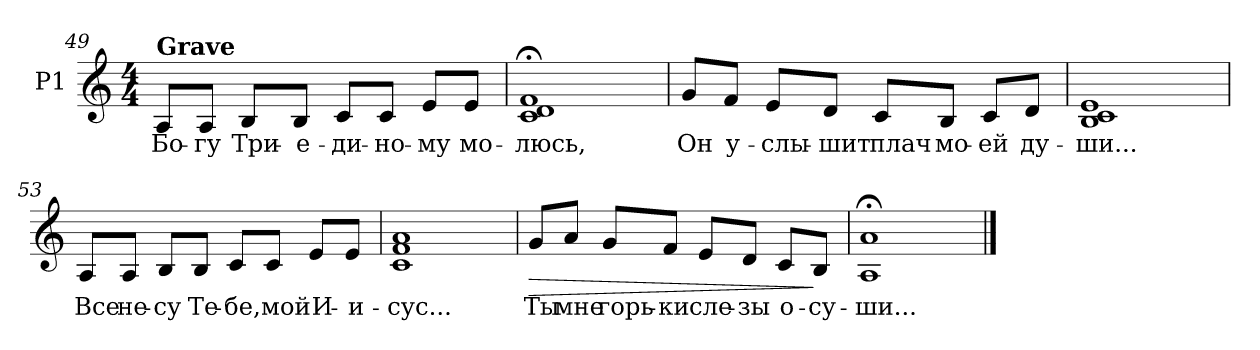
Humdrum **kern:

**kern	**text	**dynam
*part1	*part1	*part1
*staff1	*staff1	*staff1
*I"P1	*	*
*clefG2	*	*
*k[]	*	*
*a:	*	*
*M4/4	*	*
*MM50	*	*
=49	=49	=49
!LO:TX:a:B:t=Grave	!	!
!	!LO:LY:b:color=#000000	!
8Ai/L	Бо-	.
!	!LO:LY:b:color=#000000	!
8Ai/J	-гу	.
!	!LO:LY:b:color=#000000	!
8Bi/L	Три-	.
!	!LO:LY:b:color=#000000	!
8Bi/J	-е-	.
!	!LO:LY:b:color=#000000	!
8ci/L	-ди-	.
!	!LO:LY:b:color=#000000	!
8ci/J	-но-	.
!	!LO:LY:b:color=#000000	!
8ei/L	-му	.
!	!LO:LY:b:color=#000000	!
8ei/J	мо-	.
=50	=50	=50
!	!LO:LY:b:color=#000000	!
1ci; 1di; 1fi;	-люсь,	.
=51	=51	=51
!	!LO:LY:b:color=#000000	!
8gi/L	Он	.
!	!LO:LY:b:color=#000000	!
8fi/J	у-	.
!	!LO:LY:b:color=#000000	!
8ei/L	-слы-	.
!	!LO:LY:b:color=#000000	!
8di/J	-шит	.
!	!LO:LY:b:color=#000000	!
8ci/L	плач	.
!	!LO:LY:b:color=#000000	!
8Bi/J	мо-	.
!	!LO:LY:b:color=#000000	!
8ci/L	-ей	.
!	!LO:LY:b:color=#000000	!
8di/J	ду-	.
=52	=52	=52
!	!LO:LY:b:color=#000000	!
1Bi 1ci 1ei	-ши...	.
!!LO:LB:g=z
=53	=53	=53
!	!LO:LY:b:color=#000000	!
8Ai/L	Все	.
!	!LO:LY:b:color=#000000	!
8Ai/J	не-	.
!	!LO:LY:b:color=#000000	!
8Bi/L	-су	.
!	!LO:LY:b:color=#000000	!
8Bi/J	Те-	.
!	!LO:LY:b:color=#000000	!
8ci/L	-бе,	.
!	!LO:LY:b:color=#000000	!
8ci/J	мой	.
!	!LO:LY:b:color=#000000	!
8ei/L	И-	.
!	!LO:LY:b:color=#000000	!
8ei/J	-и-	.
=54	=54	=54
!	!LO:LY:b:color=#000000	!
1ci 1fi 1ai	-сус...	.
=55	=55	=55
!	!LO:LY:b:color=#000000	!LO:HP:b
8gi/L	Ты	>
!	!LO:LY:b:color=#000000	!
8ai/J	мне	.
!	!LO:LY:b:color=#000000	!
8gi/L	горь-	.
!	!LO:LY:b:color=#000000	!
8fi/J	-ки	.
!	!LO:LY:b:color=#000000	!
8ei/L	сле-	.
!	!LO:LY:b:color=#000000	!
8di/J	-зы	.
!	!LO:LY:b:color=#000000	!
8ci/L	о-	.
!	!LO:LY:b:color=#000000	!
8Bi/J	-су-	]
=56	=56	=56
!	!LO:LY:b:color=#000000	!
1Ai; 1ai;	-ши...	.
==	==	==
*-	*-	*-
